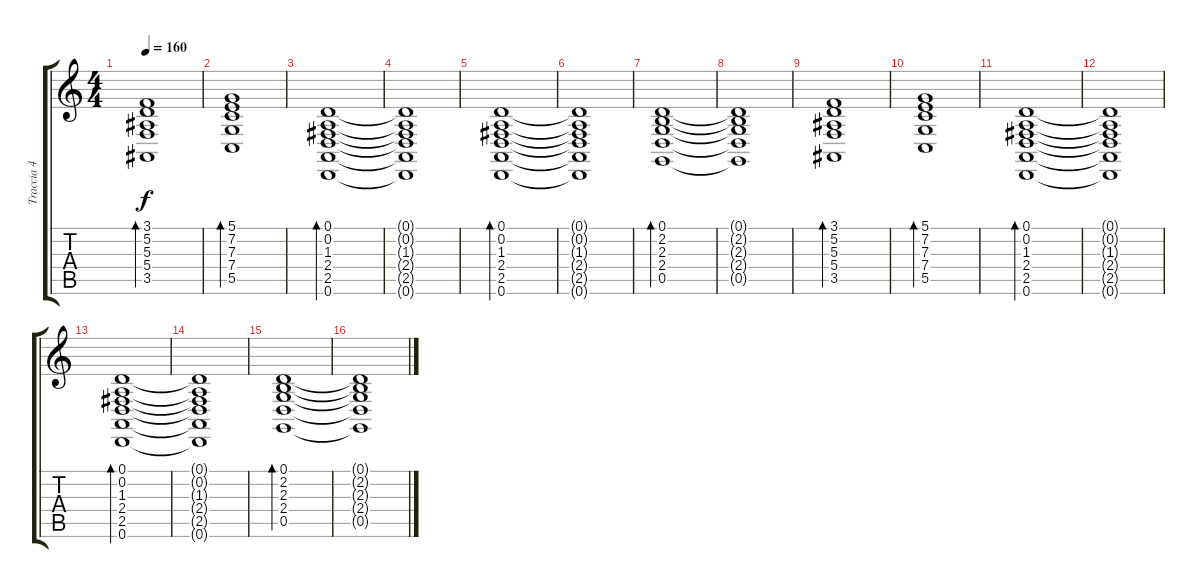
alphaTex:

\track ("Traccia 4" "Traccia 4") {instrument acousticgrandpiano}
\staff {score tabs}
\tuning (D4 A3 F3 C3 G2 D2) {hide}
\ts (4 4)
\tempo 160
\clef g2
\ks c
(3.1 5.2 5.3 5.4 3.5).1{bd 240 dy f} |
(5.1 7.2 7.3 7.4 5.5).1{bd 240} |
(0.1 0.2 1.3 2.4 2.5 0.6).1{bd 240} |
(0.1{t} 0.2{t} 1.3{t} 2.4{t} 2.5{t} 0.6{t}).1 |
(0.1 0.2 1.3 2.4 2.5 0.6).1{bd 240} |
(0.1{t} 0.2{t} 1.3{t} 2.4{t} 2.5{t} 0.6{t}).1 |
(0.1 2.2 2.3 2.4 0.5).1{bd 240} |
(0.1{t} 2.2{t} 2.3{t} 2.4{t} 0.5{t}).1 |
(3.1 5.2 5.3 5.4 3.5).1{bd 240} |
(5.1 7.2 7.3 7.4 5.5).1{bd 240} |
(0.1 0.2 1.3 2.4 2.5 0.6).1{bd 240} |
(0.1{t} 0.2{t} 1.3{t} 2.4{t} 2.5{t} 0.6{t}).1 |
(0.1 0.2 1.3 2.4 2.5 0.6).1{bd 240} |
(0.1{t} 0.2{t} 1.3{t} 2.4{t} 2.5{t} 0.6{t}).1 |
(0.1 2.2 2.3 2.4 0.5).1{bd 240} |
(0.1{t} 2.2{t} 2.3{t} 2.4{t} 0.5{t}).1
